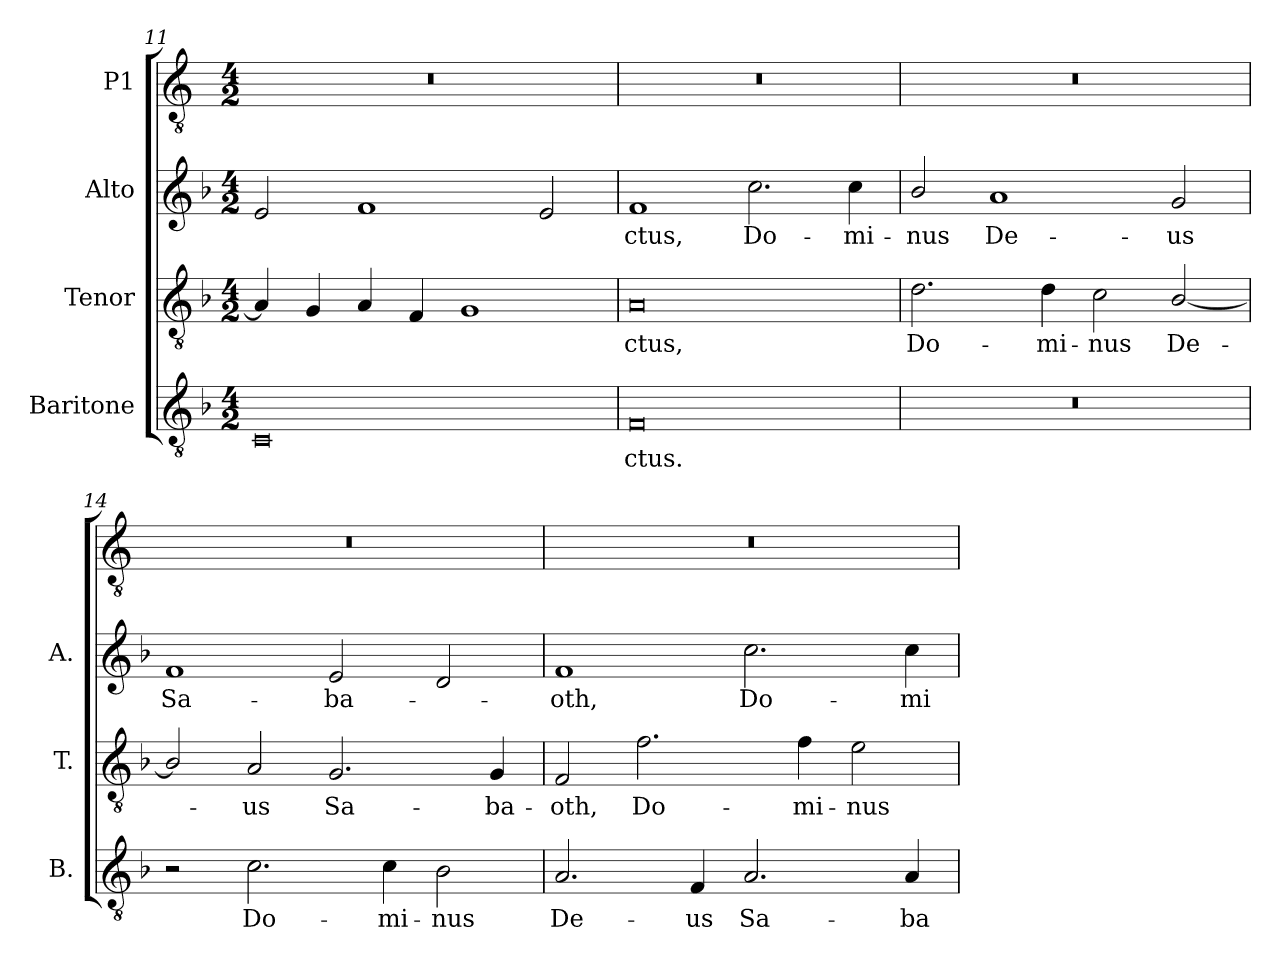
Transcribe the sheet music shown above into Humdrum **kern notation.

**kern	**text	**kern	**text	**kern	**text	**kern
*part4	*part4	*part3	*part3	*part2	*part2	*part1
*staff4	*staff4	*staff3	*staff3	*staff2	*staff2	*staff1
*I"Baritone	*	*I"Tenor	*	*I"Alto	*	*I"P1
*I'B.	*	*I'T.	*	*I'A.	*	*
*clefGv2	*	*clefGv2	*	*clefG2	*	*clefGv2
*ITrd7c12	*	*ITrd7c12	*	*	*	*ITrd7c12
*k[b-]	*	*k[b-]	*	*k[b-]	*	*k[]
*F:	*	*F:	*	*F:	*	*C:
*M4/2	*	*M4/2	*	*M4/2	*	*M4/2
=11	=11	=11	=11	=11	=11	=11
!	!	!	!	!	!	!LO:N:vis=1
0CCi	.	4AAi/]	.	2ei/	.	0r
.	.	4GGi/	.	.	.	.
.	.	4AAi/	.	1fi	.	.
.	.	4FFi/	.	.	.	.
.	.	1GGi	.	.	.	.
.	.	.	.	2ei/	.	.
=12	=12	=12	=12	=12	=12	=12
!	!LO:LY:b:color=#000000	!	!	!	!	!
!	!	!	!LO:LY:b:color=#000000	!	!	!
!	!	!	!	!	!LO:LY:b:color=#000000	!LO:N:vis=1
0FFi	-ctus.	0AAi	-ctus,	1fi	-ctus,	0r
!	!	!	!	!	!LO:LY:b:color=#000000	!
.	.	.	.	2.cci\	Do-	.
!	!	!	!	!	!LO:LY:b:color=#000000	!
.	.	.	.	4cci\	-mi-	.
!!LO:LB:g=z
=13	=13	=13	=13	=13	=13	=13
!LO:N:vis=1	!	!	!	!	!	!
!	!	!	!LO:LY:b:color=#000000	!	!	!
!	!	!	!	!	!LO:LY:b:color=#000000	!LO:N:vis=1
0r	.	2.Di\	Do-	2b-i/	-nus	0r
!	!	!	!	!	!LO:LY:b:color=#000000	!
.	.	.	.	1ai	De-	.
!	!	!	!LO:LY:b:color=#000000	!	!	!
.	.	4Di\	-mi-	.	.	.
!	!	!	!LO:LY:b:color=#000000	!	!	!
.	.	2Ci\	-nus	.	.	.
!	!	!	!LO:LY:b:color=#000000	!	!	!
!	!	!	!	!	!LO:LY:b:color=#000000	!
.	.	[2BB-i/	De-	2gi/	-us	.
=14	=14	=14	=14	=14	=14	=14
!	!	!	!	!	!LO:LY:b:color=#000000	!LO:N:vis=1
2r	.	2BB-i/]	.	1fi	Sa-	0r
!	!LO:LY:b:color=#000000	!	!	!	!	!
!	!	!	!LO:LY:b:color=#000000	!	!	!
2.Ci\	Do-	2AAi/	-us	.	.	.
!	!	!	!LO:LY:b:color=#000000	!	!	!
!	!	!	!	!	!LO:LY:b:color=#000000	!
.	.	2.GGi/	Sa-	2ei/	-ba-	.
!	!LO:LY:b:color=#000000	!	!	!	!	!
4Ci\	-mi-	.	.	.	.	.
!	!LO:LY:b:color=#000000	!	!	!	!	!
2BB-i\	-nus	.	.	2di/	.	.
!	!	!	!LO:LY:b:color=#000000	!	!	!
.	.	4GGi/	-ba-	.	.	.
=15	=15	=15	=15	=15	=15	=15
!	!LO:LY:b:color=#000000	!	!	!	!	!
!	!	!	!LO:LY:b:color=#000000	!	!	!
!	!	!	!	!	!LO:LY:b:color=#000000	!LO:N:vis=1
2.AAi/	De-	2FFi/	-oth,	1fi	-oth,	0r
!	!	!	!LO:LY:b:color=#000000	!	!	!
.	.	2.Fi\	Do-	.	.	.
!	!LO:LY:b:color=#000000	!	!	!	!	!
4FFi/	-us	.	.	.	.	.
!	!LO:LY:b:color=#000000	!	!	!	!	!
!	!	!	!	!	!LO:LY:b:color=#000000	!
2.AAi/	Sa-	.	.	2.cci\	Do-	.
!	!	!	!LO:LY:b:color=#000000	!	!	!
.	.	4Fi\	-mi-	.	.	.
!	!	!	!LO:LY:b:color=#000000	!	!	!
.	.	2Ei\	-nus	.	.	.
!	!LO:LY:b:color=#000000	!	!	!	!	!
!	!	!	!	!	!LO:LY:b:color=#000000	!
4AAi/	-ba-	.	.	4cci\	-mi-	.
=	=	=	=	=	=	=
*-	*-	*-	*-	*-	*-	*-
